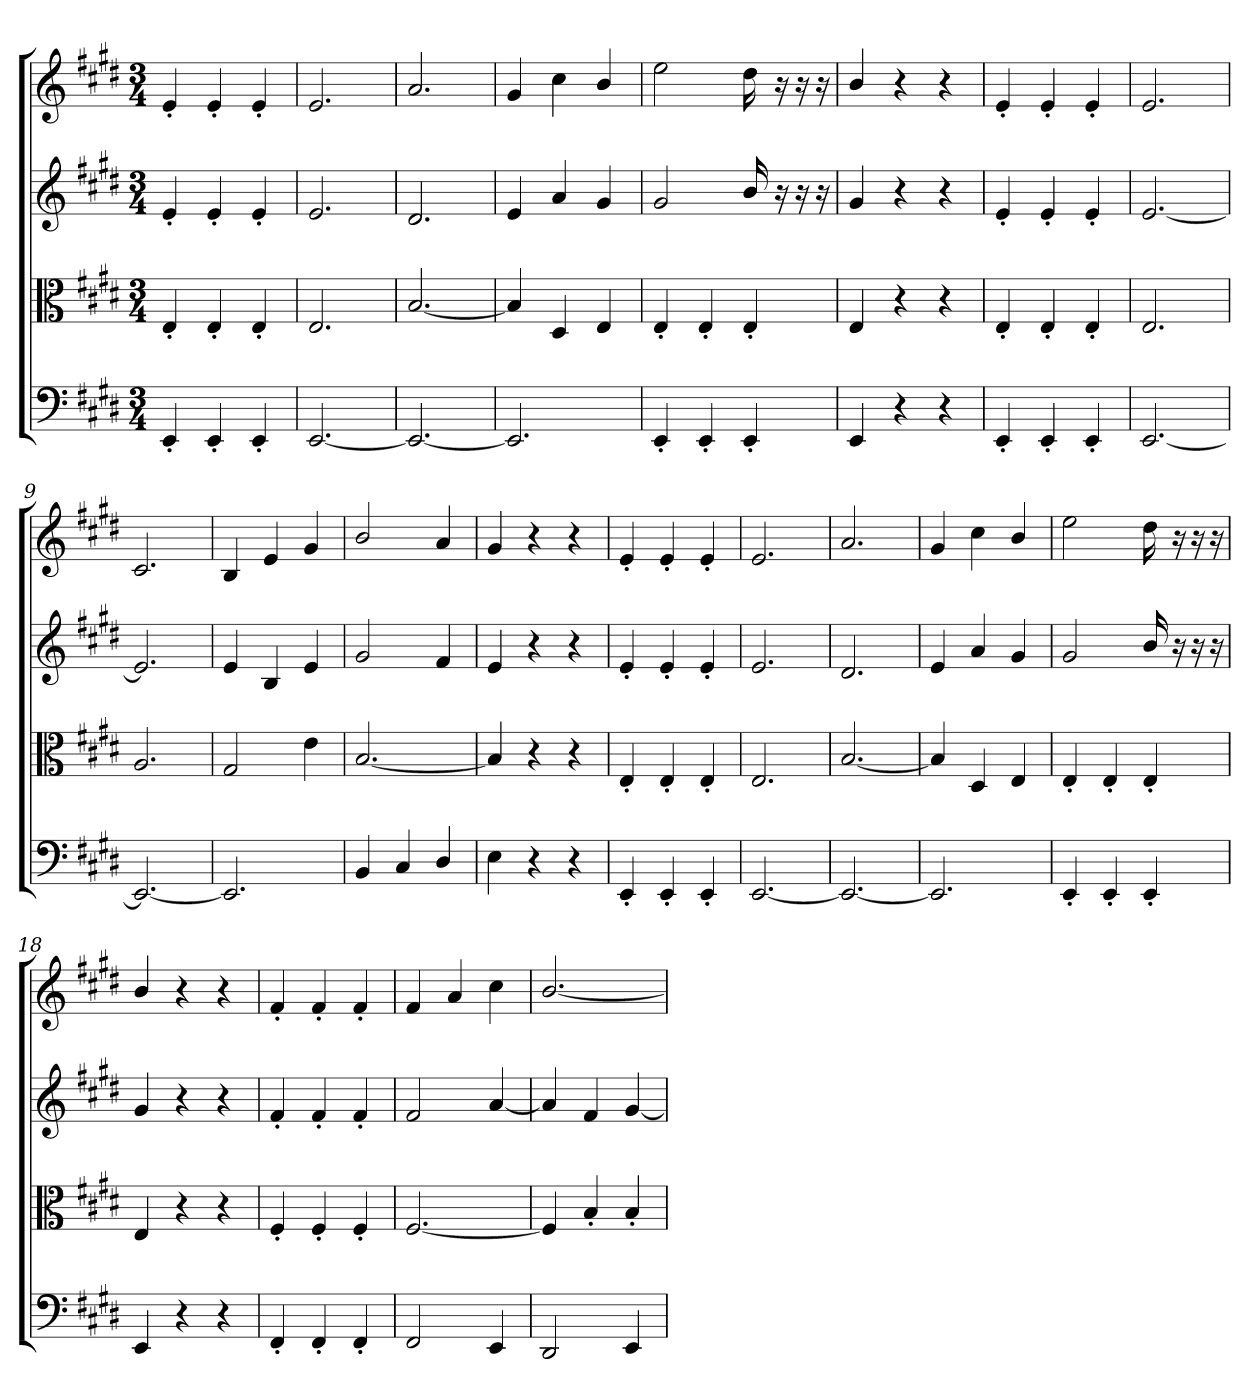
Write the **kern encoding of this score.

**kern	**kern	**kern	**kern
*part4	*part3	*part2	*part1
*staff4	*staff3	*staff2	*staff1
*clefF4	*clefC3	*clefG2	*clefG2
*k[f#c#g#d#]	*k[f#c#g#d#]	*k[f#c#g#d#]	*k[f#c#g#d#]
*E:	*E:	*E:	*E:
*M3/4	*M3/4	*M3/4	*M3/4
=	=	=	=
4EE'/	4E'/	4e'/	4e'/
4EE'/	4E'/	4e'/	4e'/
4EE'/	4E'/	4e'/	4e'/
=2	=2	=2	=2
[2.EE/	2.E/	2.e/	2.e/
=3	=3	=3	=3
2.EE/_	[2.B/	2.d#/	2.a/
=4	=4	=4	=4
2.EE/]	4B/]	4e/	4g#/
.	4D#/	4a/	4cc#\
.	4E/	4g#/	4b/
=5	=5	=5	=5
4EE'/	4E'/	2g#/	2ee\
4EE'/	4E'/	.	.
4EE'/	4E'/	16b/	16dd#\
.	.	16r	16r
.	.	16r	16r
.	.	16r	16r
=6	=6	=6	=6
4EE/	4E/	4g#/	4b/
4r	4r	4r	4r
4r	4r	4r	4r
=7	=7	=7	=7
4EE'/	4E'/	4e'/	4e'/
4EE'/	4E'/	4e'/	4e'/
4EE'/	4E'/	4e'/	4e'/
=8	=8	=8	=8
[2.EE/	2.E/	[2.e/	2.e/
=9	=9	=9	=9
2.EE/_	2.A/	2.e/]	2.c#/
=10	=10	=10	=10
2.EE/]	2G#/	4e/	4B/
.	.	4B/	4e/
.	4e\	4e/	4g#/
=11	=11	=11	=11
4BB/	[2.B/	2g#/	2b/
4C#/	.	.	.
4D#/	.	4f#/	4a/
=12	=12	=12	=12
4E\	4B/]	4e/	4g#/
4r	4r	4r	4r
4r	4r	4r	4r
=13	=13	=13	=13
4EE'/	4E'/	4e'/	4e'/
4EE'/	4E'/	4e'/	4e'/
4EE'/	4E'/	4e'/	4e'/
=14	=14	=14	=14
[2.EE/	2.E/	2.e/	2.e/
=15	=15	=15	=15
2.EE/_	[2.B/	2.d#/	2.a/
=16	=16	=16	=16
2.EE/]	4B/]	4e/	4g#/
.	4D#/	4a/	4cc#\
.	4E/	4g#/	4b/
=17	=17	=17	=17
4EE'/	4E'/	2g#/	2ee\
4EE'/	4E'/	.	.
4EE'/	4E'/	16b/	16dd#\
.	.	16r	16r
.	.	16r	16r
.	.	16r	16r
=18	=18	=18	=18
4EE/	4E/	4g#/	4b/
4r	4r	4r	4r
4r	4r	4r	4r
=19	=19	=19	=19
4FF#'/	4F#'/	4f#'/	4f#'/
4FF#'/	4F#'/	4f#'/	4f#'/
4FF#'/	4F#'/	4f#'/	4f#'/
=20	=20	=20	=20
2FF#/	[2.F#/	2f#/	4f#/
.	.	.	4a/
4EE/	.	[4a/	4cc#\
=21	=21	=21	=21
2DD#/	4F#/]	4a/]	[2.b/
.	4B'/	4f#/	.
4EE/	4B'/	[4g#/	.
=	=	=	=
*-	*-	*-	*-
